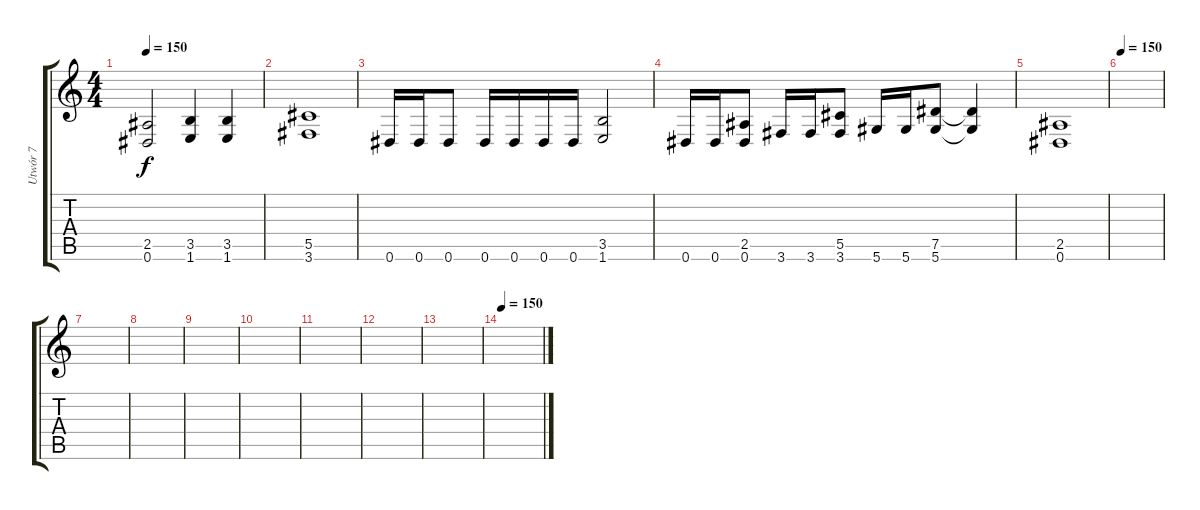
\track ("Utwór 7" "Utwór 7") {instrument electricbassfinger}
\staff {score tabs}
\tuning (Eb4 Bb3 Gb3 Db3 Ab2 Eb2) {hide}
\ts (4 4)
\tempo 150
\clef g2
\ks c
(2.5 0.6).2{dy f} (3.5 1.6).4 (3.5 1.6).4 |
(5.5 3.6).1 |
0.6.16 0.6.16 0.6.8 0.6.16 0.6.16 0.6.16 0.6.16 (3.5 1.6).2 |
0.6.16 0.6.16 (2.5 0.6).8 3.6.16 3.6.16 (5.5 3.6).8 5.6.16 5.6.16 (7.5 5.6).8 (7.5{t} 5.6{t}).4 |
(2.5 0.6).1 |
\tempo 150
|
|
|
|
|
|
|
|
\tempo 150
